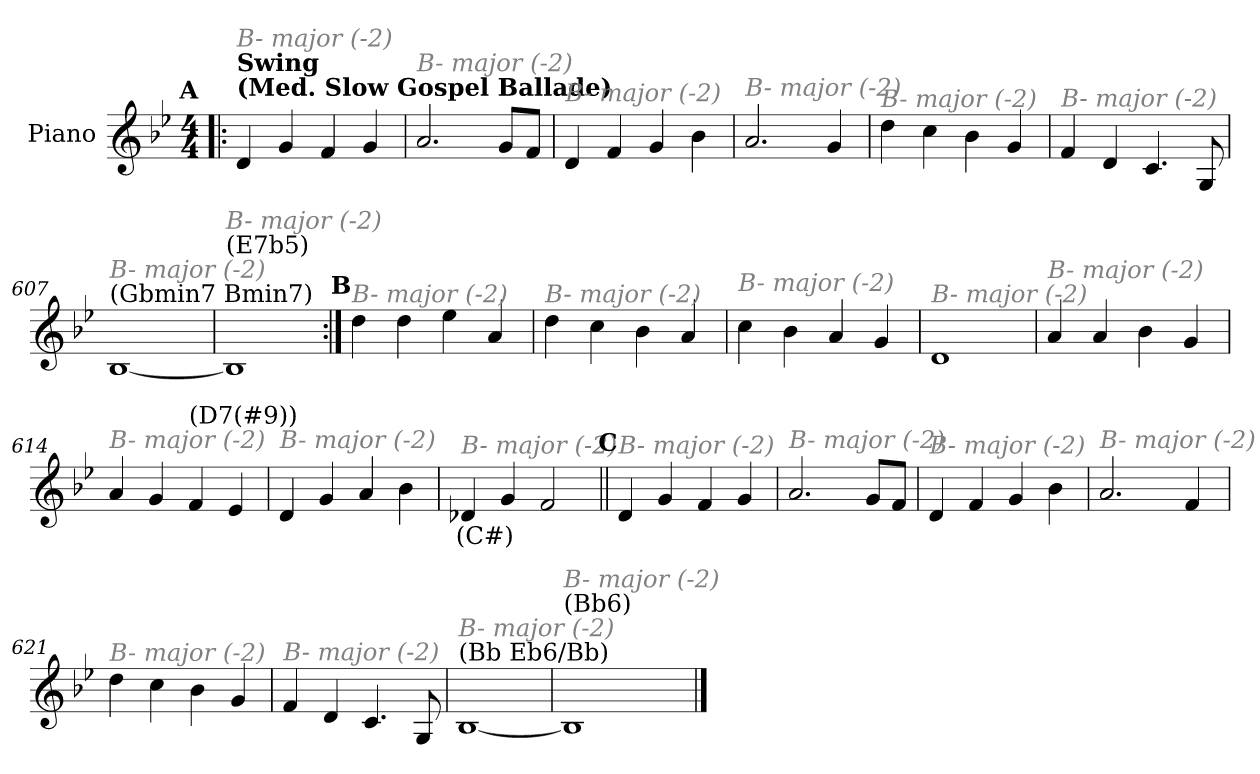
**kern	**text
*part1	*part1
*staff1	*staff1
*I"Piano	*
*I'Pno.	*
*clefG2	*
*k[b-e-]	*
*M4/4	*
!!LO:REH:place=s1:a:enc=none:fs=14:t=A
=1!|:	=1!|:
!LO:TX:a:B:t=(Med. Slow Gospel Ballade)	!
!LO:TX:a:B:t=Swing	!
!LO:TX:i:color=#808080:t=B- major (-2)	!
4d/	.
4g/	.
4f/	.
4g/	.
=602	=602
!LO:TX:i:color=#808080:t=B- major (-2)	!
2.a/	.
8g/L	.
8f/J	.
=603	=603
!LO:TX:i:color=#808080:t=B- major (-2)	!
4d/	.
4f/	.
4g/	.
4b-\	.
=604	=604
!LO:TX:i:color=#808080:t=B- major (-2)	!
2.a/	.
4g/	.
!!LO:LB:g=z
=605	=605
!LO:TX:i:color=#808080:t=B- major (-2)	!
4dd\	.
4cc\	.
4b-\	.
4g/	.
=606	=606
!LO:TX:i:color=#808080:t=B- major (-2)	!
4f/	.
4d/	.
4.c/	.
8G/	.
=607	=607
!LO:TX:a:t=(Gbmin7  Bmin7)	!
!LO:TX:i:color=#808080:t=B- major (-2)	!
[1B-	.
=608	=608
!LO:TX:a:t=(E7b5)	!
!LO:TX:i:color=#808080:t=B- major (-2)	!
1B-]	.
!!LO:LB:g=z
!!LO:REH:place=s1:a:enc=none:fs=14:t=B
=609:|!	=609:|!
!LO:TX:i:color=#808080:t=B- major (-2)	!
4dd\	.
4dd\	.
4ee-\	.
4a/	.
=610	=610
!LO:TX:i:color=#808080:t=B- major (-2)	!
4dd\	.
4cc\	.
4b-\	.
4a/	.
=611	=611
!LO:TX:i:color=#808080:t=B- major (-2)	!
4cc\	.
4b-\	.
4a/	.
4g/	.
=612	=612
!LO:TX:i:color=#808080:t=B- major (-2)	!
1d	.
!!LO:LB:g=z
=613	=613
!LO:TX:i:color=#808080:t=B- major (-2)	!
4a/	.
4a/	.
4b-\	.
4g/	.
=614	=614
!LO:TX:i:color=#808080:t=B- major (-2)	!
4a/	.
4g/	.
!LO:TX:a:t=(D7(#9))	!
4f/	.
4e-/	.
=615	=615
!LO:TX:i:color=#808080:t=B- major (-2)	!
4d/	.
4g/	.
4a/	.
4b-\	.
=616	=616
!LO:TX:i:color=#808080:t=B- major (-2)	!
4d-Xi/	(C#)
4g/	.
2f/	.
!!LO:LB:g=z
!!LO:REH:place=s1:a:enc=none:fs=14:t=C
=617||	=617||
!LO:TX:i:color=#808080:t=B- major (-2)	!
4d/	.
4g/	.
4f/	.
4g/	.
=618	=618
!LO:TX:i:color=#808080:t=B- major (-2)	!
2.a/	.
8g/L	.
8f/J	.
=619	=619
!LO:TX:i:color=#808080:t=B- major (-2)	!
4d/	.
4f/	.
4g/	.
4b-\	.
=620	=620
!LO:TX:i:color=#808080:t=B- major (-2)	!
2.a/	.
4f/	.
!!LO:LB:g=z
=621	=621
!LO:TX:i:color=#808080:t=B- major (-2)	!
4dd\	.
4cc\	.
4b-\	.
4g/	.
=622	=622
!LO:TX:i:color=#808080:t=B- major (-2)	!
4f/	.
4d/	.
4.c/	.
8G/	.
=623	=623
!LO:TX:a:t=(Bb   Eb6/Bb)	!
!LO:TX:i:color=#808080:t=B- major (-2)	!
[1B-	.
=624	=624
!LO:TX:a:t=(Bb6)	!
!LO:TX:i:color=#808080:t=B- major (-2)	!
1B-]	.
==	==
*-	*-
